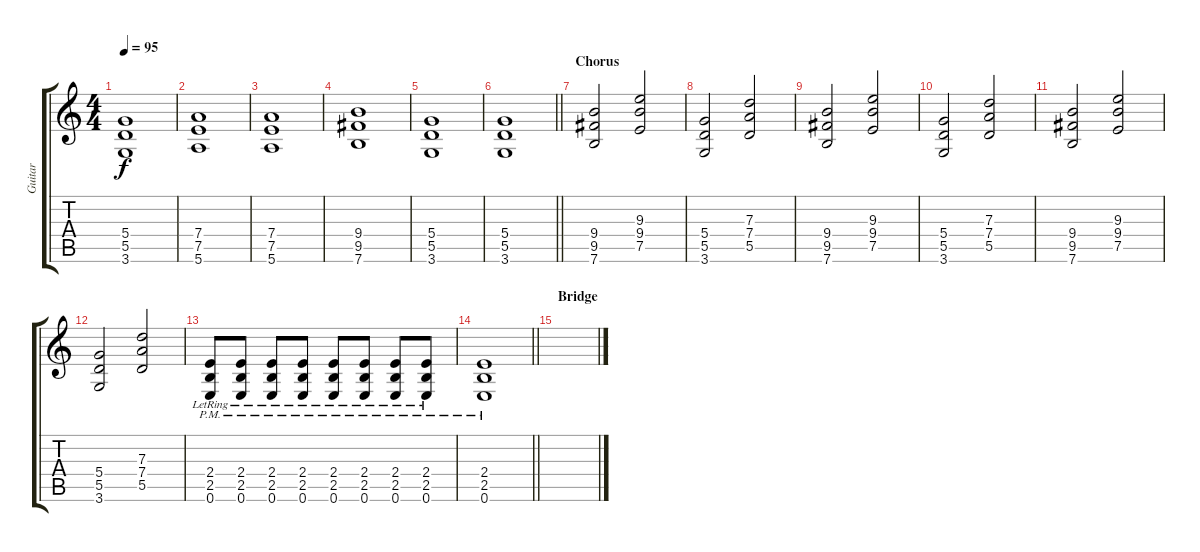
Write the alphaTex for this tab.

\track ("Guitar" "Guitar") {instrument distortionguitar}
\staff {score tabs}
\tuning (E4 B3 G3 D3 A2 E2) {hide}
\ts (4 4)
\tempo 95
\clef g2
\ks c
(5.4 5.5 3.6).1{dy f} |
(7.4 7.5 5.6).1 |
(7.4 7.5 5.6).1 |
(9.4 9.5 7.6).1 |
(5.4 5.5 3.6).1 |
\barLineRight lightlight
(5.4 5.5 3.6).1 |
\section ("" "Chorus")
(9.4 9.5 7.6).2 (9.3 9.4 7.5).2 |
(5.4 5.5 3.6).2 (7.3 7.4 5.5).2 |
(9.4 9.5 7.6).2 (9.3 9.4 7.5).2 |
(5.4 5.5 3.6).2 (7.3 7.4 5.5).2 |
(9.4 9.5 7.6).2 (9.3 9.4 7.5).2 |
(5.4 5.5 3.6).2 (7.3 7.4 5.5).2 |
(2.4{pm lr} 2.5{pm lr} 0.6{pm lr}).8 (2.4{pm lr} 2.5{pm lr} 0.6{pm lr}).8 (2.4{pm lr} 2.5{pm lr} 0.6{pm lr}).8 (2.4{pm lr} 2.5{pm lr} 0.6{pm lr}).8 (2.4{pm lr} 2.5{pm lr} 0.6{pm lr}).8 (2.4{pm lr} 2.5{pm lr} 0.6{pm lr}).8 (2.4{pm lr} 2.5{pm lr} 0.6{pm lr}).8 (2.4{pm lr} 2.5{pm lr} 0.6{pm lr}).8 |
\barLineRight lightlight
(2.4{pm} 2.5 0.6).1 |
\section ("" "Bridge")
